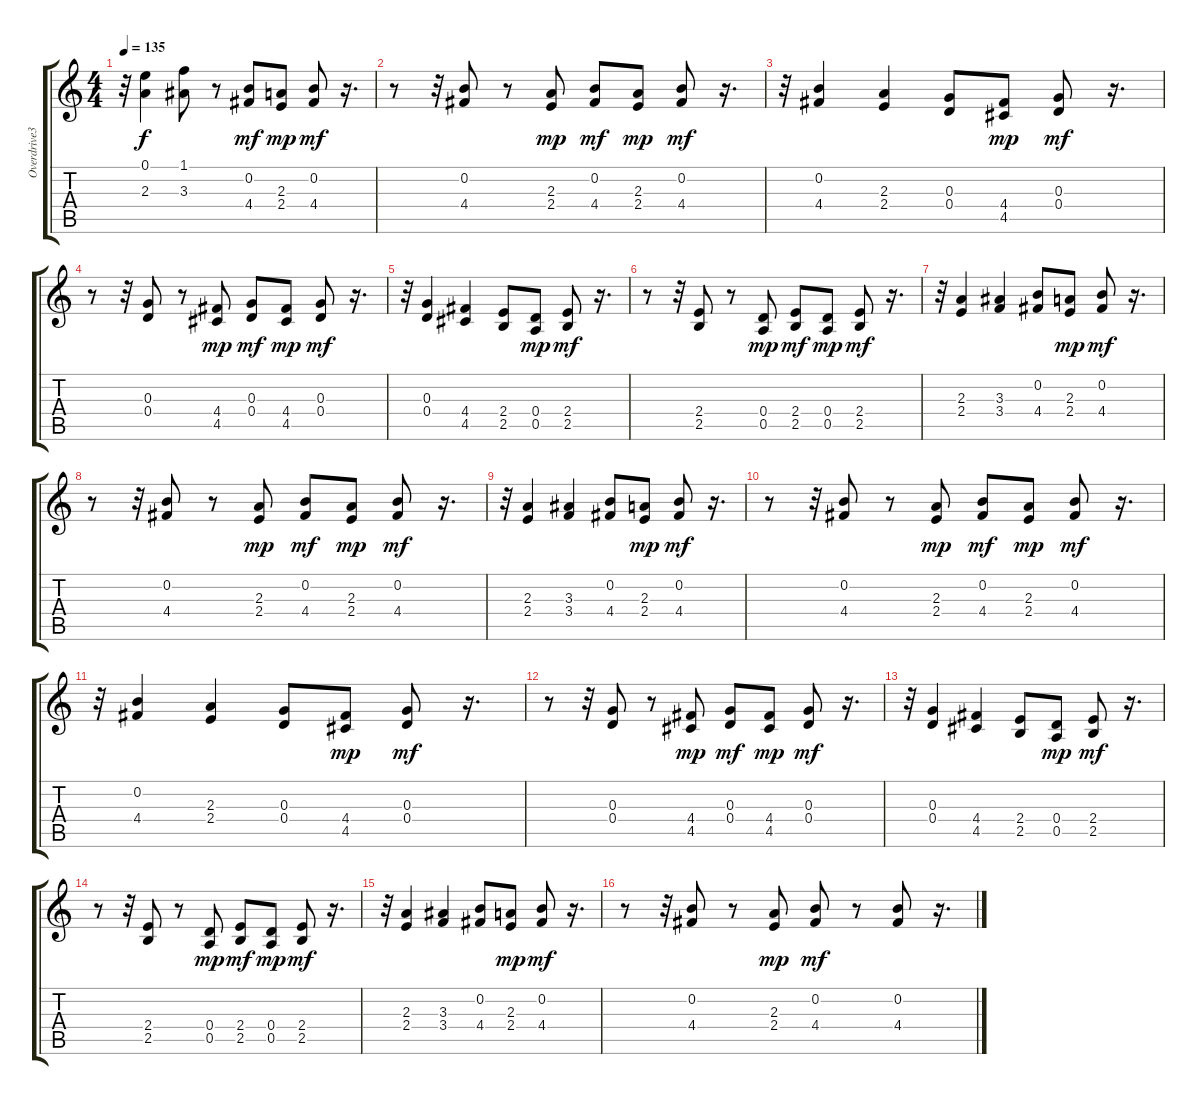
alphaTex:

\track ("Overdrive3" "Overdrive3") {instrument overdrivenguitar}
\staff {score tabs}
\tuning (E4 B3 G3 D3 A2 E2) {hide}
\ts (4 4)
\tempo 135
\clef g2
\ks c
r.32{dy f} (0.1 2.3).4 (1.1 3.3).8 r.8 (0.2 4.4).8{dy mf} (2.3 2.4).8{dy mp} (0.2 4.4).8{dy mf} r.16{d} |
r.8 r.32 (0.2 4.4).8 r.8 (2.3 2.4).8{dy mp} (0.2 4.4).8{dy mf} (2.3 2.4).8{dy mp} (0.2 4.4).8{dy mf} r.16{d} |
r.32 (0.2 4.4).4 (2.3 2.4).4 (0.3 0.4).8 (4.4 4.5).8{dy mp} (0.3 0.4).8{dy mf} r.16{d} |
r.8 r.32 (0.3 0.4).8 r.8 (4.4 4.5).8{dy mp} (0.3 0.4).8{dy mf} (4.4 4.5).8{dy mp} (0.3 0.4).8{dy mf} r.16{d} |
r.32 (0.3 0.4).4 (4.4 4.5).4 (2.4 2.5).8 (0.4 0.5).8{dy mp} (2.4 2.5).8{dy mf} r.16{d} |
r.8 r.32 (2.4 2.5).8 r.8 (0.4 0.5).8{dy mp} (2.4 2.5).8{dy mf} (0.4 0.5).8{dy mp} (2.4 2.5).8{dy mf} r.16{d} |
r.32 (2.3 2.4).4 (3.3 3.4).4 (0.2 4.4).8 (2.3 2.4).8{dy mp} (0.2 4.4).8{dy mf} r.16{d} |
r.8 r.32 (0.2 4.4).8 r.8 (2.3 2.4).8{dy mp} (0.2 4.4).8{dy mf} (2.3 2.4).8{dy mp} (0.2 4.4).8{dy mf} r.16{d} |
r.32 (2.3 2.4).4 (3.3 3.4).4 (0.2 4.4).8 (2.3 2.4).8{dy mp} (0.2 4.4).8{dy mf} r.16{d} |
r.8 r.32 (0.2 4.4).8 r.8 (2.3 2.4).8{dy mp} (0.2 4.4).8{dy mf} (2.3 2.4).8{dy mp} (0.2 4.4).8{dy mf} r.16{d} |
r.32 (0.2 4.4).4 (2.3 2.4).4 (0.3 0.4).8 (4.4 4.5).8{dy mp} (0.3 0.4).8{dy mf} r.16{d} |
r.8 r.32 (0.3 0.4).8 r.8 (4.4 4.5).8{dy mp} (0.3 0.4).8{dy mf} (4.4 4.5).8{dy mp} (0.3 0.4).8{dy mf} r.16{d} |
r.32 (0.3 0.4).4 (4.4 4.5).4 (2.4 2.5).8 (0.4 0.5).8{dy mp} (2.4 2.5).8{dy mf} r.16{d} |
r.8 r.32 (2.4 2.5).8 r.8 (0.4 0.5).8{dy mp} (2.4 2.5).8{dy mf} (0.4 0.5).8{dy mp} (2.4 2.5).8{dy mf} r.16{d} |
r.32 (2.3 2.4).4 (3.3 3.4).4 (0.2 4.4).8 (2.3 2.4).8{dy mp} (0.2 4.4).8{dy mf} r.16{d} |
r.8 r.32 (0.2 4.4).8 r.8 (2.3 2.4).8{dy mp} (0.2 4.4).8{dy mf} r.8 (0.2 4.4).8 r.16{d}
